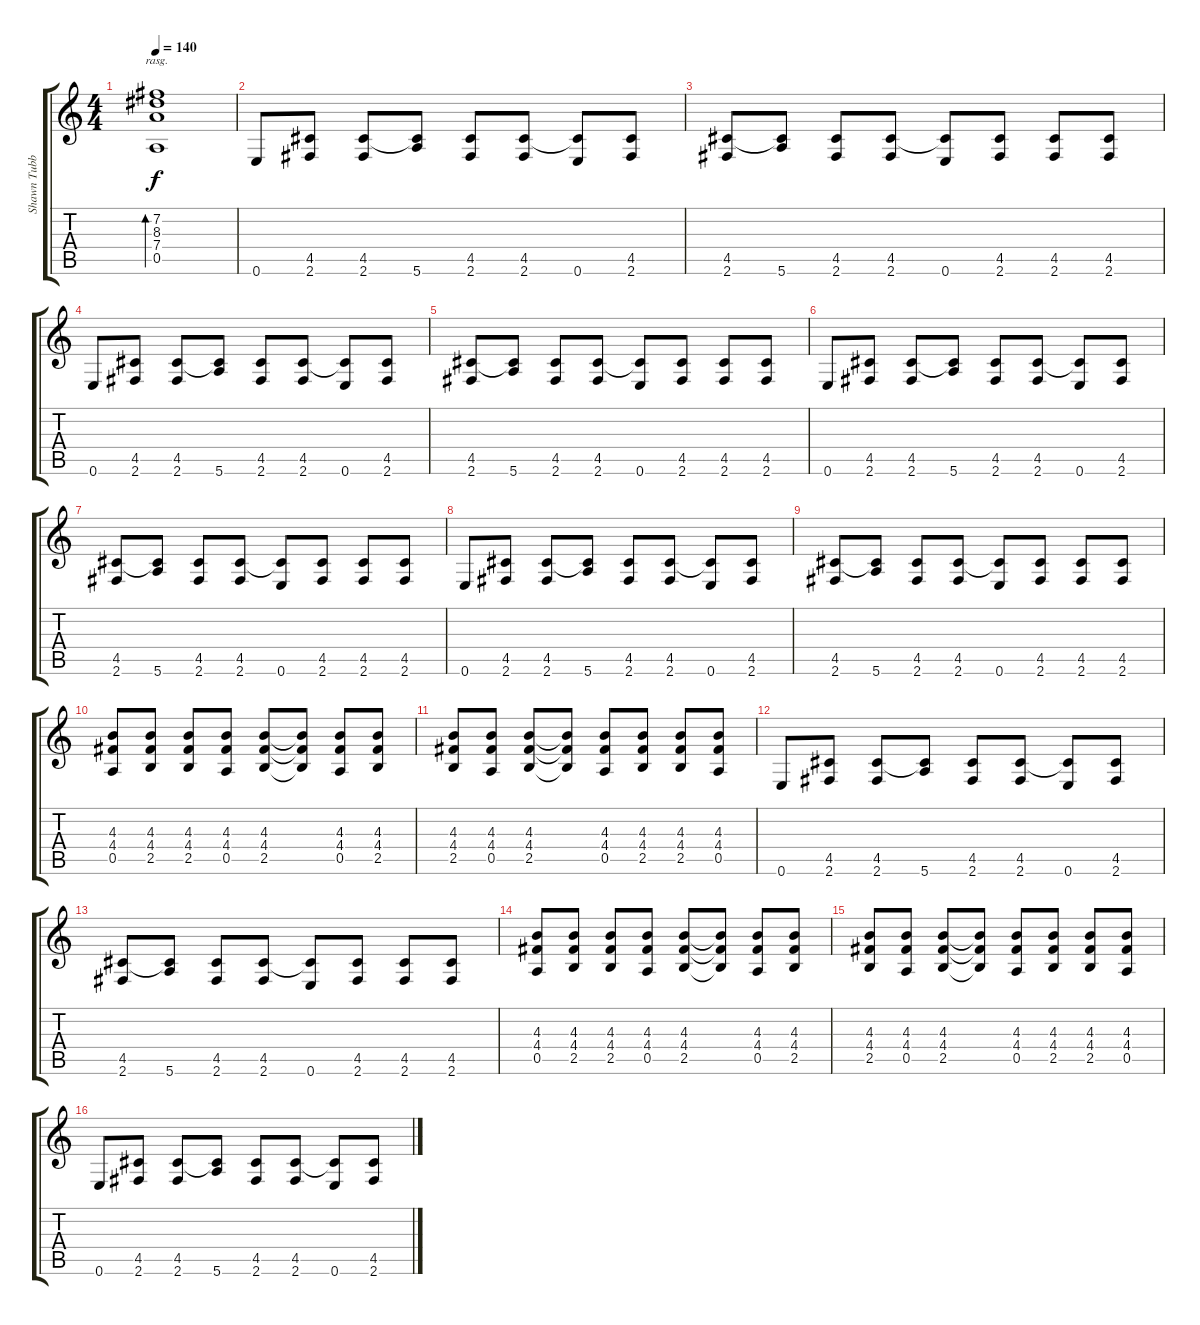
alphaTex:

\track ("Shawn Tubbs - Guitar 2" "Shawn Tubb") {instrument acousticguitarsteel}
\staff {score tabs}
\tuning (E4 B3 G3 D3 A2 E2) {hide}
\ts (4 4)
\tempo 140
\clef g2
\ks c
(7.2 8.3 7.4 0.5).1{bd 240 rasg ii dy f} |
0.6.8 (4.5 2.6).8 (4.5 2.6).8 (4.5{t} 5.6).8 (4.5 2.6).8 (4.5 2.6).8 (4.5{t} 0.6).8 (4.5 2.6).8 |
(4.5 2.6).8 (4.5{t} 5.6).8 (4.5 2.6).8 (4.5 2.6).8 (4.5{t} 0.6).8 (4.5 2.6).8 (4.5 2.6).8 (4.5 2.6).8 |
0.6.8 (4.5 2.6).8 (4.5 2.6).8 (4.5{t} 5.6).8 (4.5 2.6).8 (4.5 2.6).8 (4.5{t} 0.6).8 (4.5 2.6).8 |
(4.5 2.6).8 (4.5{t} 5.6).8 (4.5 2.6).8 (4.5 2.6).8 (4.5{t} 0.6).8 (4.5 2.6).8 (4.5 2.6).8 (4.5 2.6).8 |
0.6.8 (4.5 2.6).8 (4.5 2.6).8 (4.5{t} 5.6).8 (4.5 2.6).8 (4.5 2.6).8 (4.5{t} 0.6).8 (4.5 2.6).8 |
(4.5 2.6).8 (4.5{t} 5.6).8 (4.5 2.6).8 (4.5 2.6).8 (4.5{t} 0.6).8 (4.5 2.6).8 (4.5 2.6).8 (4.5 2.6).8 |
0.6.8 (4.5 2.6).8 (4.5 2.6).8 (4.5{t} 5.6).8 (4.5 2.6).8 (4.5 2.6).8 (4.5{t} 0.6).8 (4.5 2.6).8 |
(4.5 2.6).8 (4.5{t} 5.6).8 (4.5 2.6).8 (4.5 2.6).8 (4.5{t} 0.6).8 (4.5 2.6).8 (4.5 2.6).8 (4.5 2.6).8 |
(4.3 4.4 0.5).8 (4.3 4.4 2.5).8 (4.3 4.4 2.5).8 (4.3 4.4 0.5).8 (4.3 4.4 2.5).8 (4.3{t} 4.4{t} 2.5{t}).8 (4.3 4.4 0.5).8 (4.3 4.4 2.5).8 |
(4.3 4.4 2.5).8 (4.3 4.4 0.5).8 (4.3 4.4 2.5).8 (4.3{t} 4.4{t} 2.5{t}).8 (4.3 4.4 0.5).8 (4.3 4.4 2.5).8 (4.3 4.4 2.5).8 (4.3 4.4 0.5).8 |
0.6.8 (4.5 2.6).8 (4.5 2.6).8 (4.5{t} 5.6).8 (4.5 2.6).8 (4.5 2.6).8 (4.5{t} 0.6).8 (4.5 2.6).8 |
(4.5 2.6).8 (4.5{t} 5.6).8 (4.5 2.6).8 (4.5 2.6).8 (4.5{t} 0.6).8 (4.5 2.6).8 (4.5 2.6).8 (4.5 2.6).8 |
(4.3 4.4 0.5).8 (4.3 4.4 2.5).8 (4.3 4.4 2.5).8 (4.3 4.4 0.5).8 (4.3 4.4 2.5).8 (4.3{t} 4.4{t} 2.5{t}).8 (4.3 4.4 0.5).8 (4.3 4.4 2.5).8 |
(4.3 4.4 2.5).8 (4.3 4.4 0.5).8 (4.3 4.4 2.5).8 (4.3{t} 4.4{t} 2.5{t}).8 (4.3 4.4 0.5).8 (4.3 4.4 2.5).8 (4.3 4.4 2.5).8 (4.3 4.4 0.5).8 |
0.6.8 (4.5 2.6).8 (4.5 2.6).8 (4.5{t} 5.6).8 (4.5 2.6).8 (4.5 2.6).8 (4.5{t} 0.6).8 (4.5 2.6).8
